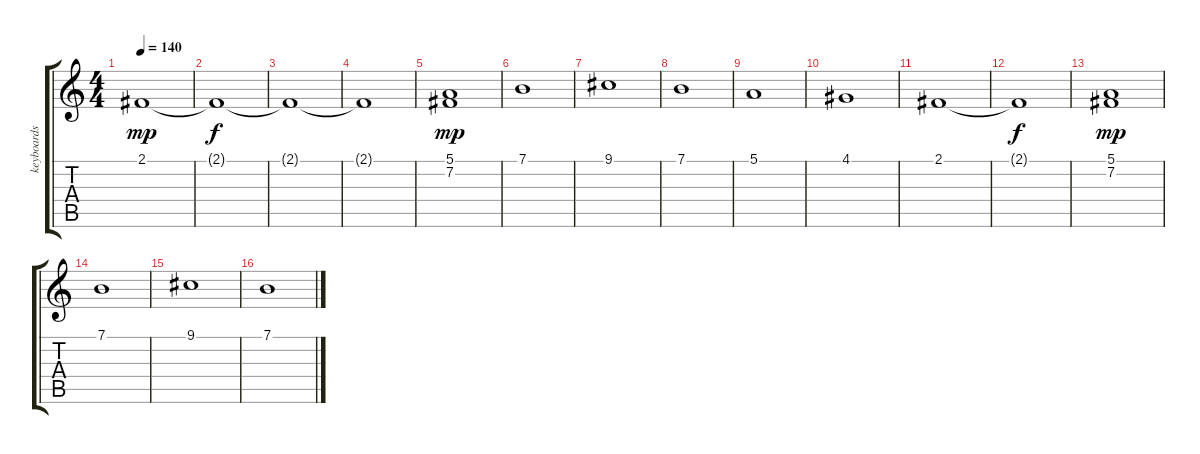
\track ("keyboards" "keyboards") {instrument stringensemble1}
\staff {score tabs}
\tuning (E4 B3 G3 D3 A2 E2) {hide}
\ts (4 4)
\tempo 140
\clef g2
\ks c
2.1.1{dy mp} |
2.1{t}.1{dy f} |
2.1{t}.1 |
2.1{t}.1 |
(5.1 7.2).1{dy mp} |
7.1.1 |
9.1.1 |
7.1.1 |
5.1.1 |
4.1.1 |
2.1.1 |
2.1{t}.1{dy f} |
(5.1 7.2).1{dy mp} |
7.1.1 |
9.1.1 |
7.1.1
